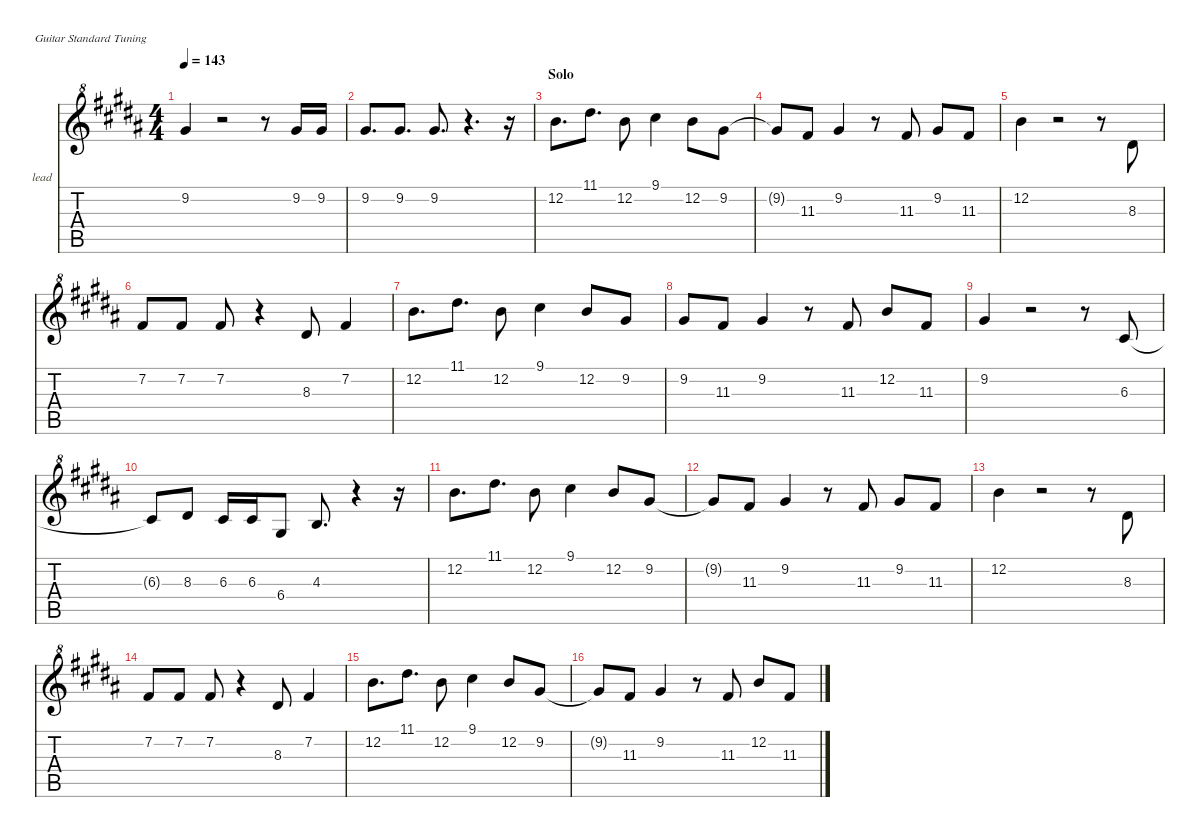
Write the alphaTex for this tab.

\defaultSystemsLayout 4
\hideDynamics
\bracketExtendMode nobrackets
\firstSystemTrackNameOrientation horizontal
\otherSystemsTrackNameOrientation horizontal
\track ("lead guitar" "lead") {instrument electricguitarclean}
\staff {score tabs}
\tuning (E4 B3 G3 D3 A2 E2)
\ts (4 4)
\tempo 143
\clef g2
\ottava 8va
\ks g#minor
9.2{acc #}.4{dy mf beam Up} r.2{beam Up} r.8{beam Up} 9.2{acc #}.16{beam Up} 9.2{acc #}.16{beam Up} |
9.2{acc #}.8{d beam Up} 9.2{acc #}.8{d beam Up} 9.2{acc #}.8{d beam Up} r.4{d beam Up} r.16{beam Up} |
\section ("" "Solo")
12.2{acc forcenatural}.8{d beam Down} 11.1{acc #}.8{d beam Down} 12.2{acc forcenatural}.8{beam Down} 9.1{acc #}.4{beam Down} 12.2{acc forcenatural}.8{beam Down} 9.2{acc #}.8{beam Up} |
9.2{t acc #}.8{beam Up} 11.3{acc #}.8{beam Up} 9.2{acc #}.4{beam Up} r.8{beam Up} 11.3{acc #}.8{beam Up} 9.2{acc #}.8{beam Up} 11.3{acc #}.8{beam Up} |
12.2{acc forcenatural}.4{beam Down} r.2{beam Down} r.8{beam Down} 8.3{acc #}.8{beam Up} |
7.2{acc #}.8{beam Up} 7.2{acc #}.8{beam Up} 7.2{acc #}.8{beam Up} r.4{beam Up} 8.3{acc #}.8{beam Up} 7.2{acc #}.4{beam Up} |
12.2{acc forcenatural}.8{d beam Down} 11.1{acc #}.8{d beam Down} 12.2{acc forcenatural}.8{beam Down} 9.1{acc #}.4{beam Down} 12.2{acc forcenatural}.8{beam Up} 9.2{acc #}.8{beam Up} |
9.2{acc #}.8{beam Up} 11.3{acc #}.8{beam Up} 9.2{acc #}.4{beam Up} r.8{beam Up} 11.3{acc #}.8{beam Up} 12.2{acc forcenatural}.8{beam Up} 11.3{acc #}.8{beam Up} |
9.2{acc #}.4{beam Up} r.2{beam Up} r.8{beam Up} 6.3{acc #}.8{beam Up} |
6.3{t acc #}.8{beam Up} 8.3{acc #}.8{beam Up} 6.3{acc #}.16{beam Up} 6.3{acc #}.16{beam Up} 6.4{acc #}.8{beam Up} 4.3{acc forcenatural}.8{d beam Up} r.4{beam Up} r.16{beam Up} |
12.2{acc forcenatural}.8{d beam Down} 11.1{acc #}.8{d beam Down} 12.2{acc forcenatural}.8{beam Down} 9.1{acc #}.4{beam Down} 12.2{acc forcenatural}.8{beam Up} 9.2{acc #}.8{beam Up} |
9.2{t acc #}.8{beam Up} 11.3{acc #}.8{beam Up} 9.2{acc #}.4{beam Up} r.8{beam Up} 11.3{acc #}.8{beam Up} 9.2{acc #}.8{beam Up} 11.3{acc #}.8{beam Up} |
12.2{acc forcenatural}.4{beam Down} r.2{beam Down} r.8{beam Down} 8.3{acc #}.8{beam Up} |
7.2{acc #}.8{beam Up} 7.2{acc #}.8{beam Up} 7.2{acc #}.8{beam Up} r.4{beam Up} 8.3{acc #}.8{beam Up} 7.2{acc #}.4{beam Up} |
12.2{acc forcenatural}.8{d beam Down} 11.1{acc #}.8{d beam Down} 12.2{acc forcenatural}.8{beam Down} 9.1{acc #}.4{beam Down} 12.2{acc forcenatural}.8{beam Up} 9.2{acc #}.8{beam Up} |
9.2{t acc #}.8{beam Up} 11.3{acc #}.8{beam Up} 9.2{acc #}.4{beam Up} r.8{beam Up} 11.3{acc #}.8{beam Up} 12.2{acc forcenatural}.8{beam Up} 11.3{acc #}.8{beam Up}
